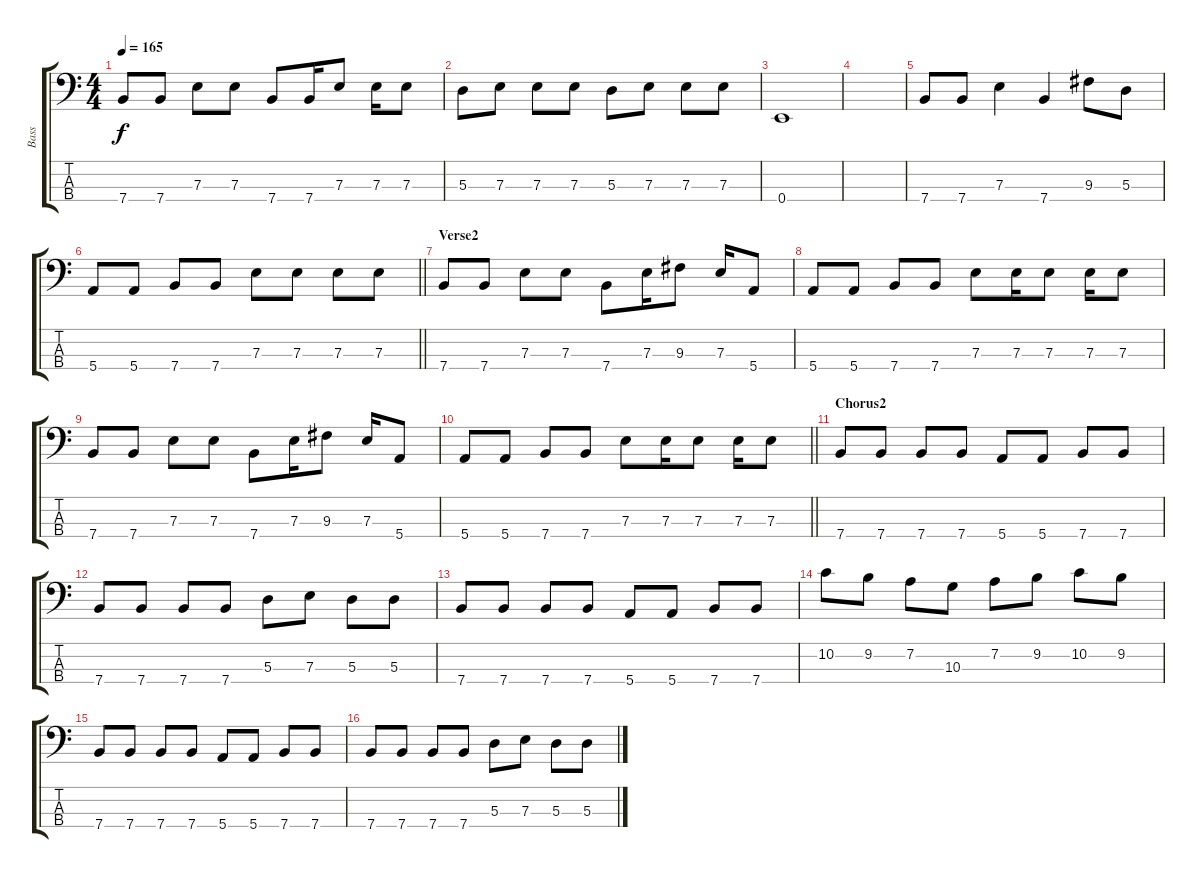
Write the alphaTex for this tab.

\track ("Bass" "Bass") {instrument electricbasspick}
\staff {score tabs}
\tuning (G2 D2 A1 E1) {hide}
\ts (4 4)
\tempo 165
\clef f4
\ks c
7.4.8{dy f} 7.4.8 7.3.8 7.3.8 7.4.8 7.4.16 7.3.8 7.3.16 7.3.8 |
5.3.8 7.3.8 7.3.8 7.3.8 5.3.8 7.3.8 7.3.8 7.3.8 |
0.4.1 |
|
7.4.8 7.4.8 7.3.4 7.4.4 9.3.8 5.3.8 |
\barLineRight lightlight
5.4.8 5.4.8 7.4.8 7.4.8 7.3.8 7.3.8 7.3.8 7.3.8 |
\section ("" "Verse2")
7.4.8 7.4.8 7.3.8 7.3.8 7.4.8 7.3.16 9.3.8 7.3.16 5.4.8 |
5.4.8 5.4.8 7.4.8 7.4.8 7.3.8 7.3.16 7.3.8 7.3.16 7.3.8 |
7.4.8 7.4.8 7.3.8 7.3.8 7.4.8 7.3.16 9.3.8 7.3.16 5.4.8 |
\barLineRight lightlight
5.4.8 5.4.8 7.4.8 7.4.8 7.3.8 7.3.16 7.3.8 7.3.16 7.3.8 |
\section ("" "Chorus2")
7.4.8 7.4.8 7.4.8 7.4.8 5.4.8 5.4.8 7.4.8 7.4.8 |
7.4.8 7.4.8 7.4.8 7.4.8 5.3.8 7.3.8 5.3.8 5.3.8 |
7.4.8 7.4.8 7.4.8 7.4.8 5.4.8 5.4.8 7.4.8 7.4.8 |
10.2.8 9.2.8 7.2.8 10.3.8 7.2.8 9.2.8 10.2.8 9.2.8 |
7.4.8 7.4.8 7.4.8 7.4.8 5.4.8 5.4.8 7.4.8 7.4.8 |
7.4.8 7.4.8 7.4.8 7.4.8 5.3.8 7.3.8 5.3.8 5.3.8
